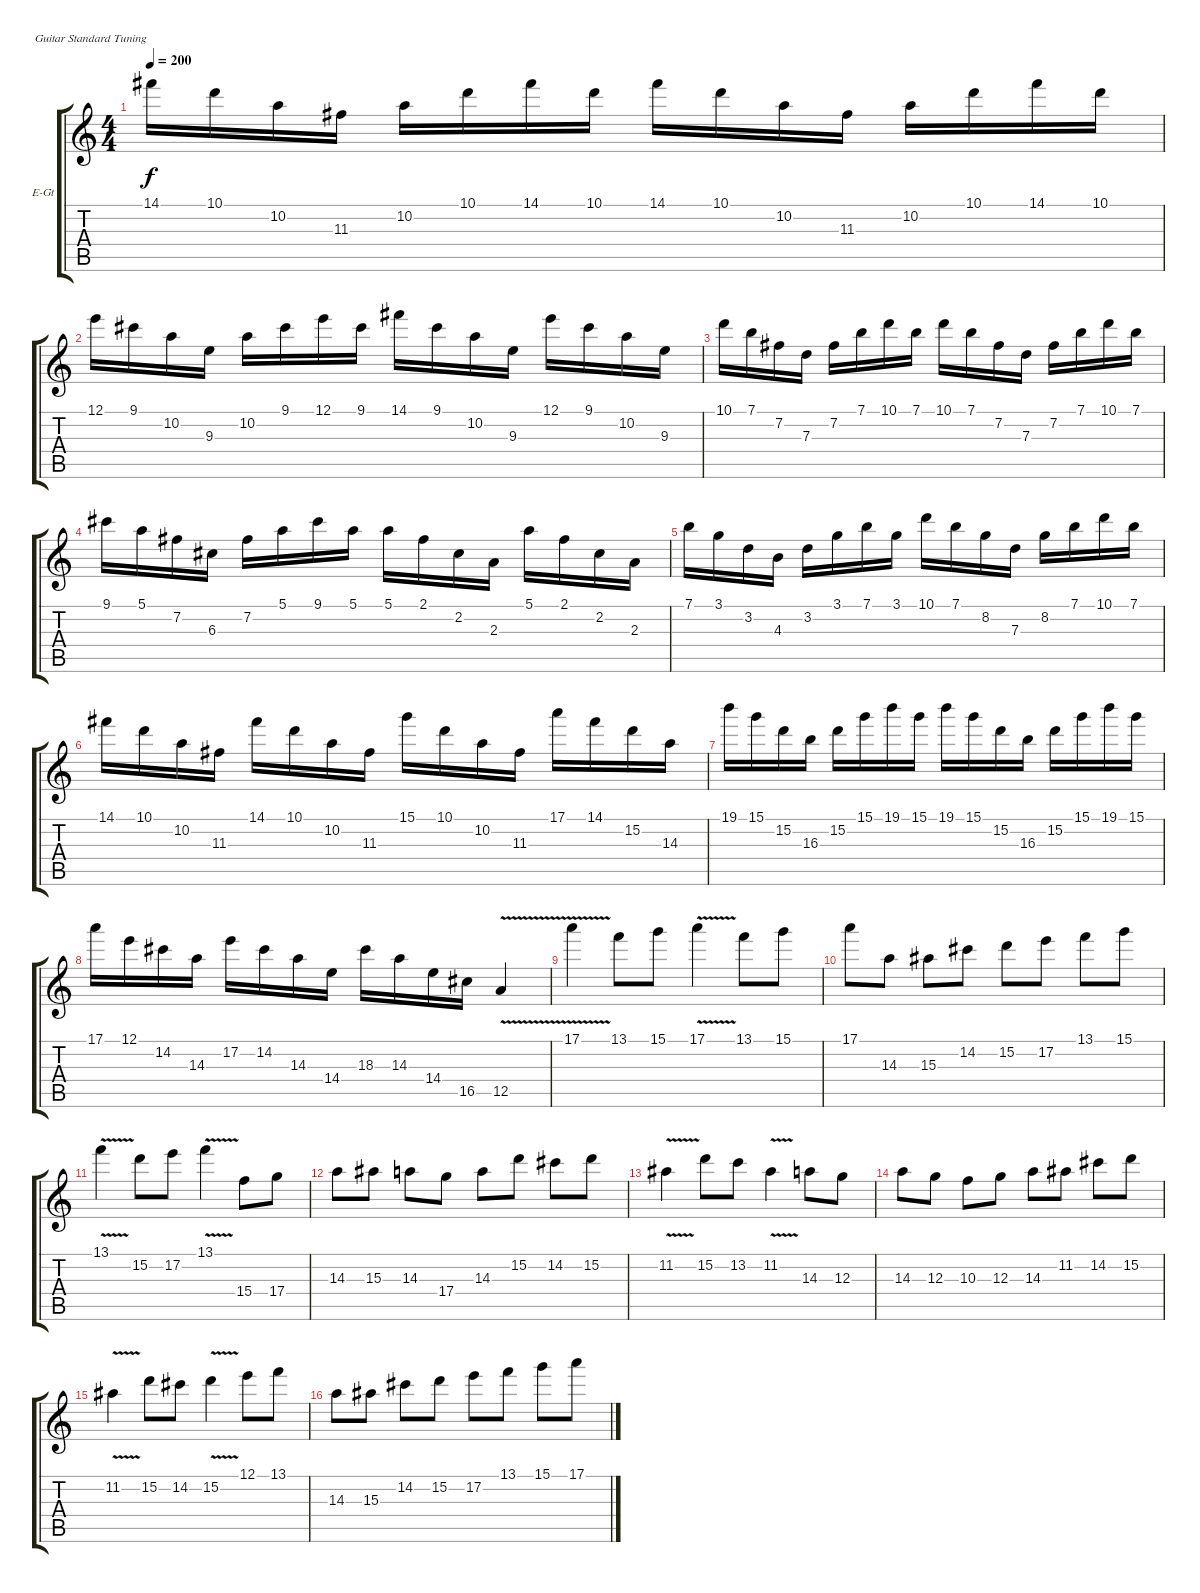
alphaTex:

\bracketExtendMode groupsimilarinstruments
\firstSystemTrackNameOrientation horizontal
\otherSystemsTrackNameOrientation horizontal
\track ("Guitarra Solist." "E-Gt") {instrument overdrivenguitar}
\staff {score tabs}
\tuning (E4 B3 G3 D3 A2 E2)
\ts (4 4)
\tempo 200
\clef g2
\ks c
14.1.16{dy f} 10.1.16 10.2.16 11.3.16 10.2.16 10.1.16 14.1.16 10.1.16 14.1.16 10.1.16 10.2.16 11.3.16 10.2.16 10.1.16 14.1.16 10.1.16 |
12.1.16 9.1.16 10.2.16 9.3.16 10.2.16 9.1.16 12.1.16 9.1.16 14.1.16 9.1.16 10.2.16 9.3.16 12.1.16 9.1.16 10.2.16 9.3.16 |
10.1.16 7.1.16 7.2.16 7.3.16 7.2.16 7.1.16 10.1.16 7.1.16 10.1.16 7.1.16 7.2.16 7.3.16 7.2.16 7.1.16 10.1.16 7.1.16 |
9.1.16 5.1.16 7.2.16 6.3.16 7.2.16 5.1.16 9.1.16 5.1.16 5.1.16 2.1.16 2.2.16 2.3.16 5.1.16 2.1.16 2.2.16 2.3.16 |
7.1.16 3.1.16 3.2.16 4.3.16 3.2.16 3.1.16 7.1.16 3.1.16 10.1.16 7.1.16 8.2.16 7.3.16 8.2.16 7.1.16 10.1.16 7.1.16 |
14.1.16 10.1.16 10.2.16 11.3.16 14.1.16 10.1.16 10.2.16 11.3.16 15.1.16 10.1.16 10.2.16 11.3.16 17.1.16 14.1.16 15.2.16 14.3.16 |
19.1.16 15.1.16 15.2.16 16.3.16 15.2.16 15.1.16 19.1.16 15.1.16 19.1.16 15.1.16 15.2.16 16.3.16 15.2.16 15.1.16 19.1.16 15.1.16 |
17.1.16 12.1.16 14.2.16 14.3.16 17.2.16 14.2.16 14.3.16 14.4.16 18.3.16 14.3.16 14.4.16 16.5.16 12.5{v}.4 |
17.1{v}.4 13.1.8 15.1.8 17.1{v}.4 13.1.8 15.1.8 |
17.1.8 14.3.8 15.3.8 14.2.8 15.2.8 17.2.8 13.1.8 15.1.8 |
13.1{v}.4 15.2.8 17.2.8 13.1{v}.4 15.4.8 17.4.8 |
14.3.8 15.3.8 14.3.8 17.4.8 14.3.8 15.2.8 14.2.8 15.2.8 |
11.2{v}.4 15.2.8 13.2.8 11.2{v}.4 14.3.8 12.3.8 |
14.3.8 12.3.8 10.3.8 12.3.8 14.3.8 11.2.8 14.2.8 15.2.8 |
11.2{v}.4 15.2.8 14.2.8 15.2{v}.4 12.1.8 13.1.8 |
14.3.8 15.3.8 14.2.8 15.2.8 17.2.8 13.1.8 15.1.8 17.1.8
